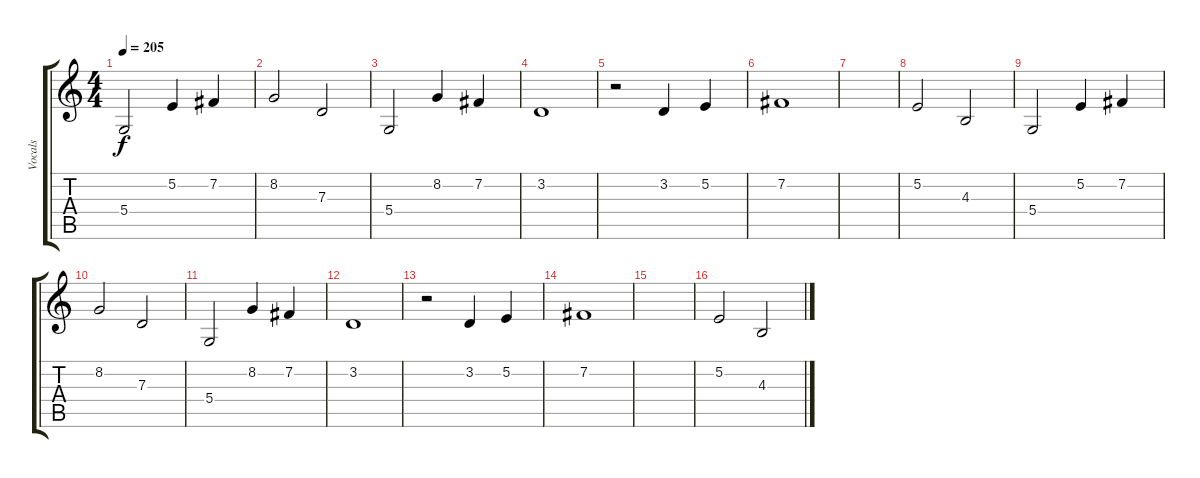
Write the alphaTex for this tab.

\track ("Vocals" "Vocals") {instrument flute}
\staff {score tabs}
\tuning (E4 B3 G3 D3 A2 E2) {hide}
\ts (4 4)
\tempo 205
\clef g2
\ks c
5.4.2{dy f} 5.2.4 7.2.4 |
8.2.2 7.3.2 |
5.4.2 8.2.4 7.2.4 |
3.2.1 |
r.2 3.2.4 5.2.4 |
7.2.1 |
|
5.2.2 4.3.2 |
5.4.2 5.2.4 7.2.4 |
8.2.2 7.3.2 |
5.4.2 8.2.4 7.2.4 |
3.2.1 |
r.2 3.2.4 5.2.4 |
7.2.1 |
|
5.2.2 4.3.2
